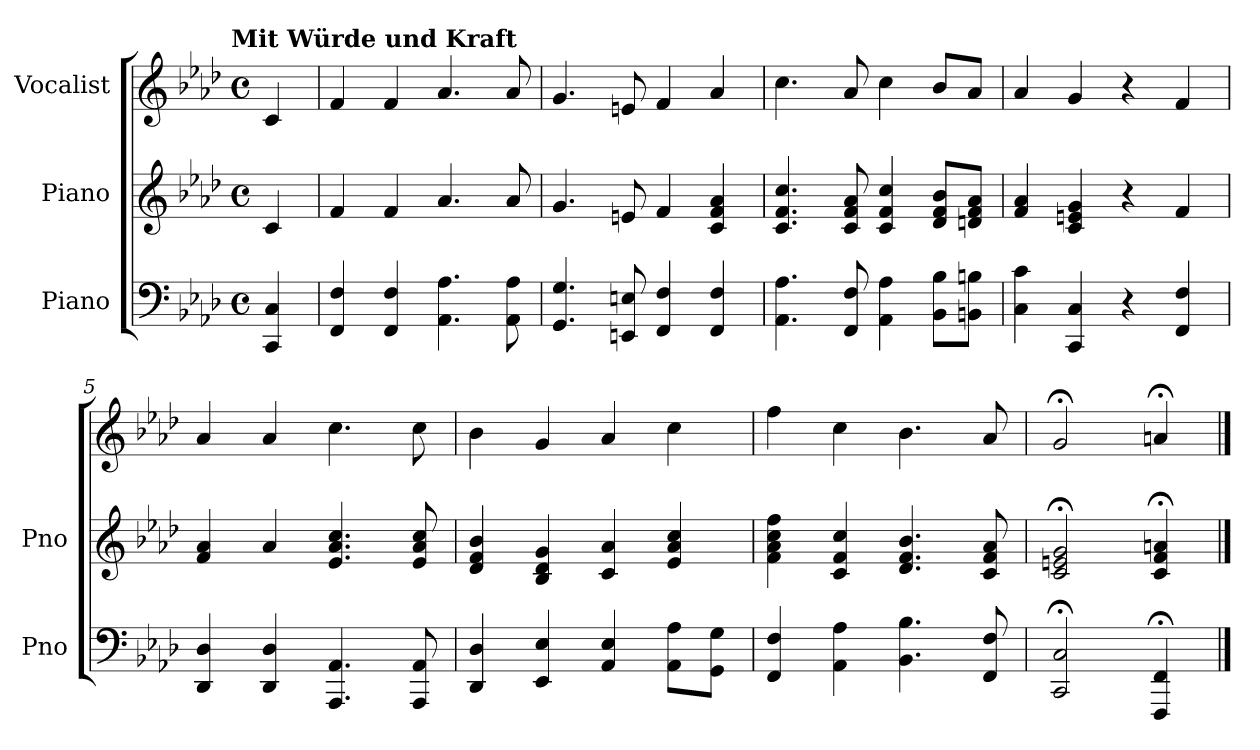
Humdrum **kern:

**kern	**kern	**kern
*part3	*part2	*part1
*staff3	*staff2	*staff1
*I"Piano	*I"Piano	*I"Vocalist
*I'Pno	*I'Pno	*
*clefF4	*clefG2	*clefG2
*k[b-e-a-d-]	*k[b-e-a-d-]	*k[b-e-a-d-]
*f:	*f:	*f:
!!LO:TX:omd:t=Mit Würde und Kraft
*M4/4	*M4/4	*M4/4
*met(c)	*met(c)	*met(c)
*MM116	*MM116	*MM116
=	=	=
4CC 4C	4c	4c
=1	=1	=1
4FF 4F	4f	4f
4FF 4F	4f	4f
4.AA- 4.A-	4.a-	4.a-
8AA- 8A-	8a-	8a-
=2	=2	=2
4.GG 4.G	4.g	4.g
8EEn 8En	8en	8en
4FF 4F	4f	4f
4FF 4F	4c 4f 4a-	4a-
=3	=3	=3
4.AA- 4.A-	4.c 4.f 4.cc	4.cc
8FF 8F	8c 8f 8a-	8a-
4AA- 4A-	4c 4f 4cc	4cc
8BB- 8B-L	8d- 8f 8b-L	8b-L
8BBn 8BnJ	8dn 8f 8a-J	8a-J
=4	=4	=4
4C 4c	4f 4a-	4a-
4CC 4C	4c 4en 4g	4g
4r	4r	4r
4FF 4F	4f	4f
=5	=5	=5
4DD- 4D-	4f 4a-	4a-
4DD- 4D-	4a-	4a-
4.AAA- 4.AA-	4.e- 4.a- 4.cc	4.cc
8AAA- 8AA-	8e- 8a- 8cc	8cc
=6	=6	=6
4DD- 4D-	4d- 4f 4b-	4b-
4EE- 4E-	4B- 4d- 4g	4g
4AA- 4E-	4c 4a-	4a-
8AA- 8A-L	4e- 4a- 4cc	4cc
8GG 8GJ	.	.
=7	=7	=7
4FF 4F	4f 4a- 4cc 4ff	4ff
4AA- 4A-	4c 4f 4cc	4cc
4.BB- 4.B-	4.d- 4.f 4.b-	4.b-
8FF 8F	8c 8f 8a-	8a-
=8	=8	=8
2CC;< 2C;<	2c;< 2en;< 2g;<	2g;<
4FFF;< 4FF;<	4c;< 4f;< 4an;<	4an;<
==	==	==
*-	*-	*-
